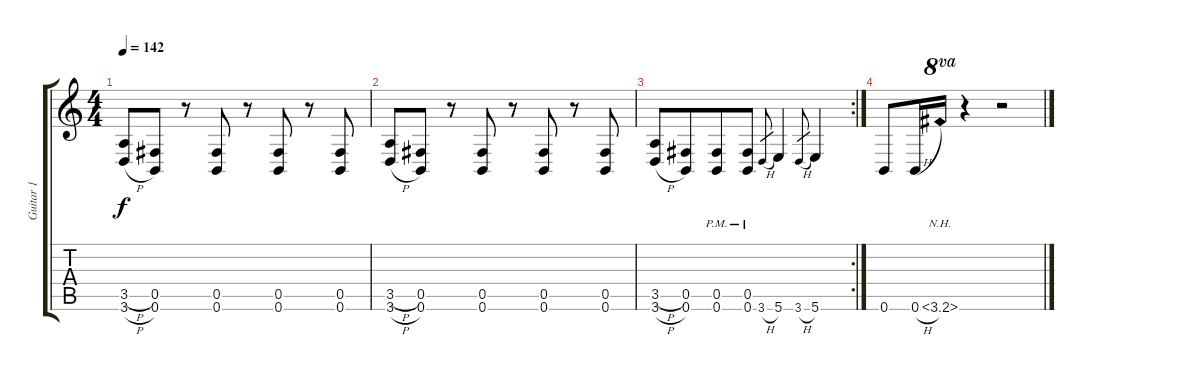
\track ("Guitar 1" "Guitar 1") {instrument distortionguitar}
\staff {score tabs}
\tuning (Db4 Ab3 E3 B2 Gb2 B1) {hide}
\ts (4 4)
\tempo 142
\clef g2
\ks c
(3.5{h} 3.6{h}).8{dy f} (0.5 0.6).8 r.8 (0.5 0.6).8 r.8 (0.5 0.6).8 r.8 (0.5 0.6).8 |
(3.5{h} 3.6{h}).8 (0.5 0.6).8 r.8 (0.5 0.6).8 r.8 (0.5 0.6).8 r.8 (0.5 0.6).8 |
\rc 2
(3.5{h} 3.6{h}).8 (0.5 0.6).8{beam merge} (0.5{pm} 0.6{pm}).8 (0.5{pm} 0.6{pm}).8 3.6{h}.8{gr} 5.6.4 3.6{h}.8{gr} 5.6.4 |
0.6.8 0.6{h}.16 3.6{nh}.16{ot 8va} r.4 r.2
